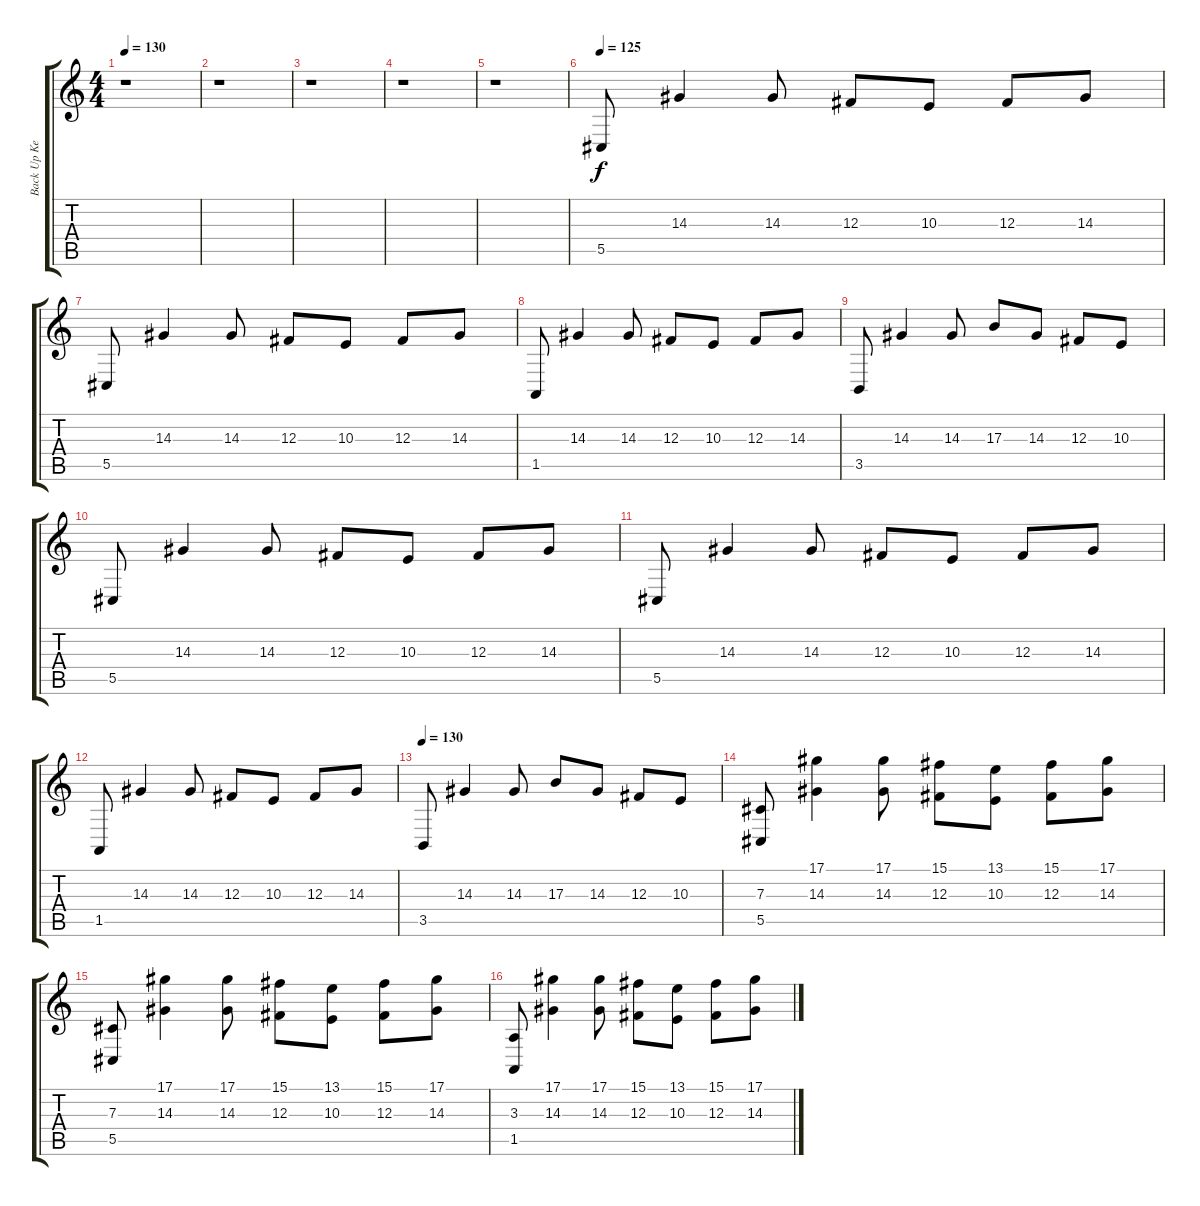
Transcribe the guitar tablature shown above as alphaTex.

\track ("Back Up Keys" "Back Up Ke") {instrument lead3calliope}
\staff {score tabs}
\tuning (Eb4 Bb3 Gb3 Db3 Ab2 Db2) {hide}
\ts (4 4)
\tempo 130
\clef g2
\ks c
r.1{dy f} |
r.1 |
r.1 |
r.1 |
r.1 |
\tempo 125
5.5.8 14.3.4 14.3.8 12.3.8 10.3.8 12.3.8 14.3.8 |
5.5.8 14.3.4 14.3.8 12.3.8 10.3.8 12.3.8 14.3.8 |
1.5.8 14.3.4 14.3.8 12.3.8 10.3.8 12.3.8 14.3.8 |
3.5.8 14.3.4 14.3.8 17.3.8 14.3.8 12.3.8 10.3.8 |
5.5.8 14.3.4 14.3.8 12.3.8 10.3.8 12.3.8 14.3.8 |
5.5.8 14.3.4 14.3.8 12.3.8 10.3.8 12.3.8 14.3.8 |
1.5.8 14.3.4 14.3.8 12.3.8 10.3.8 12.3.8 14.3.8 |
\tempo 130
3.5.8 14.3.4 14.3.8 17.3.8 14.3.8 12.3.8 10.3.8 |
(7.3 5.5).8 (17.1 14.3).4 (17.1 14.3).8 (15.1 12.3).8 (13.1 10.3).8 (15.1 12.3).8 (17.1 14.3).8 |
(7.3 5.5).8 (17.1 14.3).4 (17.1 14.3).8 (15.1 12.3).8 (13.1 10.3).8 (15.1 12.3).8 (17.1 14.3).8 |
(3.3 1.5).8 (17.1 14.3).4 (17.1 14.3).8 (15.1 12.3).8 (13.1 10.3).8 (15.1 12.3).8 (17.1 14.3).8
